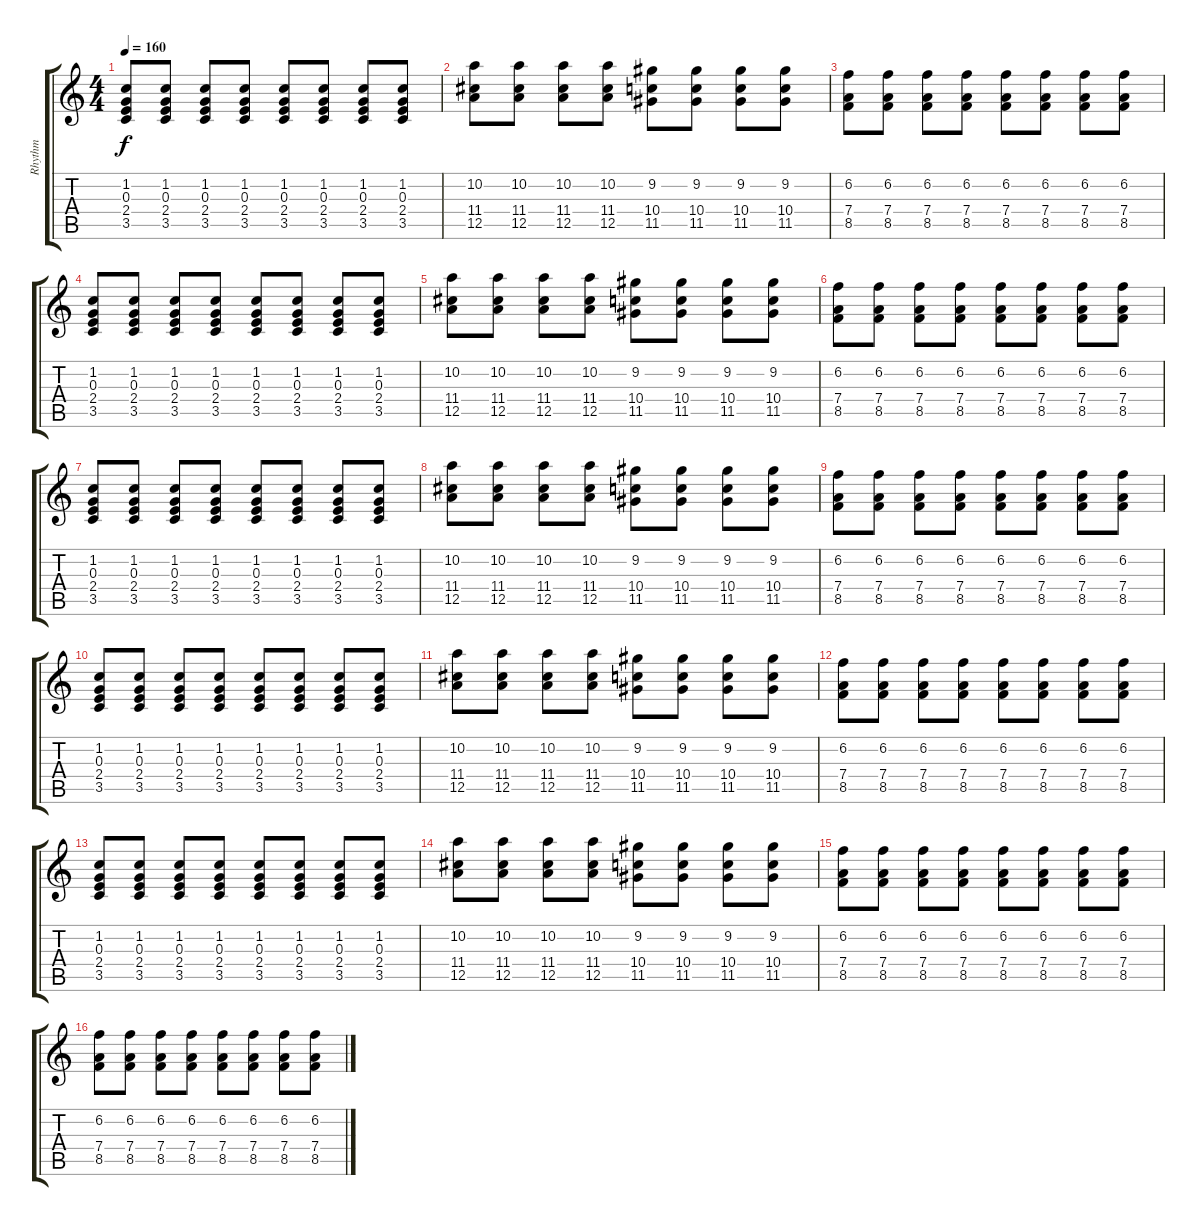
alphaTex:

\track ("Rhythm" "Rhythm") {instrument overdrivenguitar}
\staff {score tabs}
\tuning (E4 B3 G3 D3 A2 E2) {hide}
\ts (4 4)
\tempo 160
\clef g2
\ks c
(1.2 0.3 2.4 3.5).8{dy f} (1.2 0.3 2.4 3.5).8 (1.2 0.3 2.4 3.5).8 (1.2 0.3 2.4 3.5).8 (1.2 0.3 2.4 3.5).8 (1.2 0.3 2.4 3.5).8 (1.2 0.3 2.4 3.5).8 (1.2 0.3 2.4 3.5).8 |
(10.2 11.4 12.5).8 (10.2 11.4 12.5).8 (10.2 11.4 12.5).8 (10.2 11.4 12.5).8 (9.2 10.4 11.5).8 (9.2 10.4 11.5).8 (9.2 10.4 11.5).8 (9.2 10.4 11.5).8 |
(6.2 7.4 8.5).8 (6.2 7.4 8.5).8 (6.2 7.4 8.5).8 (6.2 7.4 8.5).8 (6.2 7.4 8.5).8 (6.2 7.4 8.5).8 (6.2 7.4 8.5).8 (6.2 7.4 8.5).8 |
(1.2 0.3 2.4 3.5).8 (1.2 0.3 2.4 3.5).8 (1.2 0.3 2.4 3.5).8 (1.2 0.3 2.4 3.5).8 (1.2 0.3 2.4 3.5).8 (1.2 0.3 2.4 3.5).8 (1.2 0.3 2.4 3.5).8 (1.2 0.3 2.4 3.5).8 |
(10.2 11.4 12.5).8 (10.2 11.4 12.5).8 (10.2 11.4 12.5).8 (10.2 11.4 12.5).8 (9.2 10.4 11.5).8 (9.2 10.4 11.5).8 (9.2 10.4 11.5).8 (9.2 10.4 11.5).8 |
(6.2 7.4 8.5).8 (6.2 7.4 8.5).8 (6.2 7.4 8.5).8 (6.2 7.4 8.5).8 (6.2 7.4 8.5).8 (6.2 7.4 8.5).8 (6.2 7.4 8.5).8 (6.2 7.4 8.5).8 |
(1.2 0.3 2.4 3.5).8 (1.2 0.3 2.4 3.5).8 (1.2 0.3 2.4 3.5).8 (1.2 0.3 2.4 3.5).8 (1.2 0.3 2.4 3.5).8 (1.2 0.3 2.4 3.5).8 (1.2 0.3 2.4 3.5).8 (1.2 0.3 2.4 3.5).8 |
(10.2 11.4 12.5).8 (10.2 11.4 12.5).8 (10.2 11.4 12.5).8 (10.2 11.4 12.5).8 (9.2 10.4 11.5).8 (9.2 10.4 11.5).8 (9.2 10.4 11.5).8 (9.2 10.4 11.5).8 |
(6.2 7.4 8.5).8 (6.2 7.4 8.5).8 (6.2 7.4 8.5).8 (6.2 7.4 8.5).8 (6.2 7.4 8.5).8 (6.2 7.4 8.5).8 (6.2 7.4 8.5).8 (6.2 7.4 8.5).8 |
(1.2 0.3 2.4 3.5).8 (1.2 0.3 2.4 3.5).8 (1.2 0.3 2.4 3.5).8 (1.2 0.3 2.4 3.5).8 (1.2 0.3 2.4 3.5).8 (1.2 0.3 2.4 3.5).8 (1.2 0.3 2.4 3.5).8 (1.2 0.3 2.4 3.5).8 |
(10.2 11.4 12.5).8 (10.2 11.4 12.5).8 (10.2 11.4 12.5).8 (10.2 11.4 12.5).8 (9.2 10.4 11.5).8 (9.2 10.4 11.5).8 (9.2 10.4 11.5).8 (9.2 10.4 11.5).8 |
(6.2 7.4 8.5).8 (6.2 7.4 8.5).8 (6.2 7.4 8.5).8 (6.2 7.4 8.5).8 (6.2 7.4 8.5).8 (6.2 7.4 8.5).8 (6.2 7.4 8.5).8 (6.2 7.4 8.5).8 |
(1.2 0.3 2.4 3.5).8 (1.2 0.3 2.4 3.5).8 (1.2 0.3 2.4 3.5).8 (1.2 0.3 2.4 3.5).8 (1.2 0.3 2.4 3.5).8 (1.2 0.3 2.4 3.5).8 (1.2 0.3 2.4 3.5).8 (1.2 0.3 2.4 3.5).8 |
(10.2 11.4 12.5).8 (10.2 11.4 12.5).8 (10.2 11.4 12.5).8 (10.2 11.4 12.5).8 (9.2 10.4 11.5).8 (9.2 10.4 11.5).8 (9.2 10.4 11.5).8 (9.2 10.4 11.5).8 |
(6.2 7.4 8.5).8 (6.2 7.4 8.5).8 (6.2 7.4 8.5).8 (6.2 7.4 8.5).8 (6.2 7.4 8.5).8 (6.2 7.4 8.5).8 (6.2 7.4 8.5).8 (6.2 7.4 8.5).8 |
(6.2 7.4 8.5).8 (6.2 7.4 8.5).8 (6.2 7.4 8.5).8 (6.2 7.4 8.5).8 (6.2 7.4 8.5).8 (6.2 7.4 8.5).8 (6.2 7.4 8.5).8 (6.2 7.4 8.5).8
